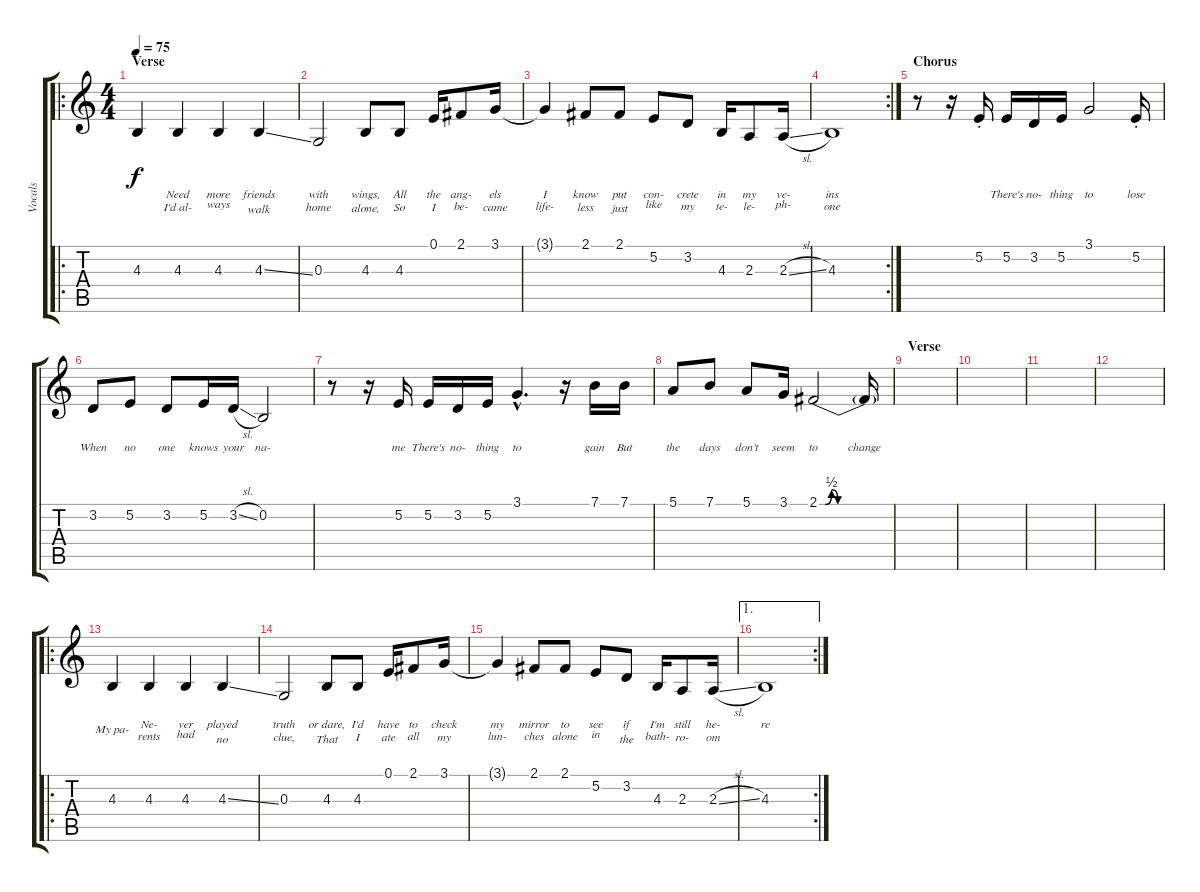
\track ("Vocals" "Vocals") {instrument lead5charang}
\staff {score tabs}
\tuning (E4 B3 G3 D3 A2 E2) {hide}
\ro
\ts (4 4)
\section ("" "Verse")
\tempo 75
\clef g2
\ks c
4.3.4{lyrics (0 "") lyrics (1 "") lyrics (2 "") lyrics (3 "") lyrics (4 "") dy f instrument lead5charang} 4.3.4{lyrics (0 "Need") lyrics (1 "I'd al-") lyrics (2 "") lyrics (3 "") lyrics (4 "")} 4.3.4{lyrics (0 "more") lyrics (1 "ways") lyrics (2 "") lyrics (3 "") lyrics (4 "")} 4.3{ss}.4{lyrics (0 "friends") lyrics (1 "walk") lyrics (2 "") lyrics (3 "") lyrics (4 "")} |
0.3.2{lyrics (0 "with") lyrics (1 "home") lyrics (2 "") lyrics (3 "") lyrics (4 "")} 4.3.8{lyrics (0 "wings,") lyrics (1 "alone,") lyrics (2 "") lyrics (3 "") lyrics (4 "")} 4.3.8{lyrics (0 "All") lyrics (1 "So") lyrics (2 "") lyrics (3 "") lyrics (4 "")} 0.1.16{lyrics (0 "the") lyrics (1 "I") lyrics (2 "") lyrics (3 "") lyrics (4 "")} 2.1.8{lyrics (0 "ang-") lyrics (1 "be-") lyrics (2 "") lyrics (3 "") lyrics (4 "")} 3.1.16{lyrics (0 "els") lyrics (1 "came") lyrics (2 "") lyrics (3 "") lyrics (4 "")} |
3.1{t}.4{lyrics (0 "I") lyrics (1 "life-") lyrics (2 "") lyrics (3 "") lyrics (4 "")} 2.1.8{lyrics (0 "know") lyrics (1 "less") lyrics (2 "") lyrics (3 "") lyrics (4 "")} 2.1.8{lyrics (0 "put") lyrics (1 "just") lyrics (2 "") lyrics (3 "") lyrics (4 "")} 5.2.8{lyrics (0 "con-") lyrics (1 "like") lyrics (2 "") lyrics (3 "") lyrics (4 "")} 3.2.8{lyrics (0 "crete") lyrics (1 "my") lyrics (2 "") lyrics (3 "") lyrics (4 "")} 4.3.16{lyrics (0 "in") lyrics (1 "te-") lyrics (2 "") lyrics (3 "") lyrics (4 "")} 2.3.8{lyrics (0 "my") lyrics (1 "le-") lyrics (2 "") lyrics (3 "") lyrics (4 "")} 2.3{sl}.16{lyrics (0 "ve-") lyrics (1 "ph-") lyrics (2 "") lyrics (3 "") lyrics (4 "")} |
\rc 2
4.3.1{lyrics (0 "ins") lyrics (1 "one") lyrics (2 "") lyrics (3 "") lyrics (4 "")} |
\section ("" "Chorus")
r.8 r.16 5.2{st}.16{lyrics (0 "") lyrics (1 "") lyrics (2 "") lyrics (3 "") lyrics (4 "")} 5.2.16{lyrics (0 "There's") lyrics (1 "") lyrics (2 "") lyrics (3 "") lyrics (4 "")} 3.2.16{lyrics (0 "no-") lyrics (1 "") lyrics (2 "") lyrics (3 "") lyrics (4 "")} 5.2.16{lyrics (0 "thing") lyrics (1 "") lyrics (2 "") lyrics (3 "") lyrics (4 "")} 3.1.2{lyrics (0 "to") lyrics (1 "") lyrics (2 "") lyrics (3 "") lyrics (4 "")} 5.2{st}.16{lyrics (0 "lose") lyrics (1 "") lyrics (2 "") lyrics (3 "") lyrics (4 "")} |
3.2.8{lyrics (0 "When") lyrics (1 "") lyrics (2 "") lyrics (3 "") lyrics (4 "")} 5.2.8{lyrics (0 "no") lyrics (1 "") lyrics (2 "") lyrics (3 "") lyrics (4 "")} 3.2.8{lyrics (0 "one") lyrics (1 "") lyrics (2 "") lyrics (3 "") lyrics (4 "")} 5.2.16{lyrics (0 "knows") lyrics (1 "") lyrics (2 "") lyrics (3 "") lyrics (4 "")} 3.2{sl}.16{lyrics (0 "your") lyrics (1 "") lyrics (2 "") lyrics (3 "") lyrics (4 "")} 0.2.2{lyrics (0 "na-") lyrics (1 "") lyrics (2 "") lyrics (3 "") lyrics (4 "")} |
r.8 r.16 5.2.16{lyrics (0 "me") lyrics (1 "") lyrics (2 "") lyrics (3 "") lyrics (4 "")} 5.2.16{lyrics (0 "There's") lyrics (1 "") lyrics (2 "") lyrics (3 "") lyrics (4 "")} 3.2.16{lyrics (0 "no-") lyrics (1 "") lyrics (2 "") lyrics (3 "") lyrics (4 "")} 5.2.16{lyrics (0 "thing") lyrics (1 "") lyrics (2 "") lyrics (3 "") lyrics (4 "")} 3.1{hac}.4{d lyrics (0 "to") lyrics (1 "") lyrics (2 "") lyrics (3 "") lyrics (4 "")} r.16 7.1.16{lyrics (0 "gain") lyrics (1 "") lyrics (2 "") lyrics (3 "") lyrics (4 "")} 7.1.16{lyrics (0 "But") lyrics (1 "") lyrics (2 "") lyrics (3 "") lyrics (4 "")} |
5.1.8{lyrics (0 "the") lyrics (1 "") lyrics (2 "") lyrics (3 "") lyrics (4 "")} 7.1.8{lyrics (0 "days") lyrics (1 "") lyrics (2 "") lyrics (3 "") lyrics (4 "")} 5.1.8{lyrics (0 "don't") lyrics (1 "") lyrics (2 "") lyrics (3 "") lyrics (4 "")} 3.1.16{lyrics (0 "seem") lyrics (1 "") lyrics (2 "") lyrics (3 "") lyrics (4 "")} 2.1{be (custom 0 0 5 0 10 2 15 0 60 0)}.2{lyrics (0 "to") lyrics (1 "") lyrics (2 "") lyrics (3 "") lyrics (4 "")} 2.1{t}.16{lyrics (0 "change") lyrics (1 "") lyrics (2 "") lyrics (3 "") lyrics (4 "")} |
\section ("" "Verse")
|
|
|
|
\ro
4.3.4{lyrics (0 "") lyrics (1 "My pa-") lyrics (2 "") lyrics (3 "") lyrics (4 "")} 4.3.4{lyrics (0 "Ne-") lyrics (1 "rents") lyrics (2 "") lyrics (3 "") lyrics (4 "")} 4.3.4{lyrics (0 "ver") lyrics (1 "had") lyrics (2 "") lyrics (3 "") lyrics (4 "")} 4.3{ss}.4{lyrics (0 "played") lyrics (1 "no") lyrics (2 "") lyrics (3 "") lyrics (4 "")} |
0.3.2{lyrics (0 "truth") lyrics (1 "clue,") lyrics (2 "") lyrics (3 "") lyrics (4 "")} 4.3.8{lyrics (0 "or dare,") lyrics (1 "That") lyrics (2 "") lyrics (3 "") lyrics (4 "")} 4.3.8{lyrics (0 "I'd") lyrics (1 "I") lyrics (2 "") lyrics (3 "") lyrics (4 "")} 0.1.16{lyrics (0 "have") lyrics (1 "ate") lyrics (2 "") lyrics (3 "") lyrics (4 "")} 2.1.8{lyrics (0 "to") lyrics (1 "all") lyrics (2 "") lyrics (3 "") lyrics (4 "")} 3.1.16{lyrics (0 "check") lyrics (1 "my") lyrics (2 "") lyrics (3 "") lyrics (4 "")} |
3.1{t}.4{lyrics (0 "my") lyrics (1 "lun-") lyrics (2 "") lyrics (3 "") lyrics (4 "")} 2.1.8{lyrics (0 "mirror") lyrics (1 "ches") lyrics (2 "") lyrics (3 "") lyrics (4 "")} 2.1.8{lyrics (0 "to") lyrics (1 "alone") lyrics (2 "") lyrics (3 "") lyrics (4 "")} 5.2.8{lyrics (0 "see") lyrics (1 "in") lyrics (2 "") lyrics (3 "") lyrics (4 "")} 3.2.8{lyrics (0 "if") lyrics (1 "the") lyrics (2 "") lyrics (3 "") lyrics (4 "")} 4.3.16{lyrics (0 "I'm") lyrics (1 "bath-") lyrics (2 "") lyrics (3 "") lyrics (4 "")} 2.3.8{lyrics (0 "still") lyrics (1 "ro-") lyrics (2 "") lyrics (3 "") lyrics (4 "")} 2.3{sl}.16{lyrics (0 "he-") lyrics (1 "om") lyrics (2 "") lyrics (3 "") lyrics (4 "")} |
\ae 1
\rc 2
4.3.1{lyrics (0 "re") lyrics (1 "") lyrics (2 "") lyrics (3 "") lyrics (4 "")}
